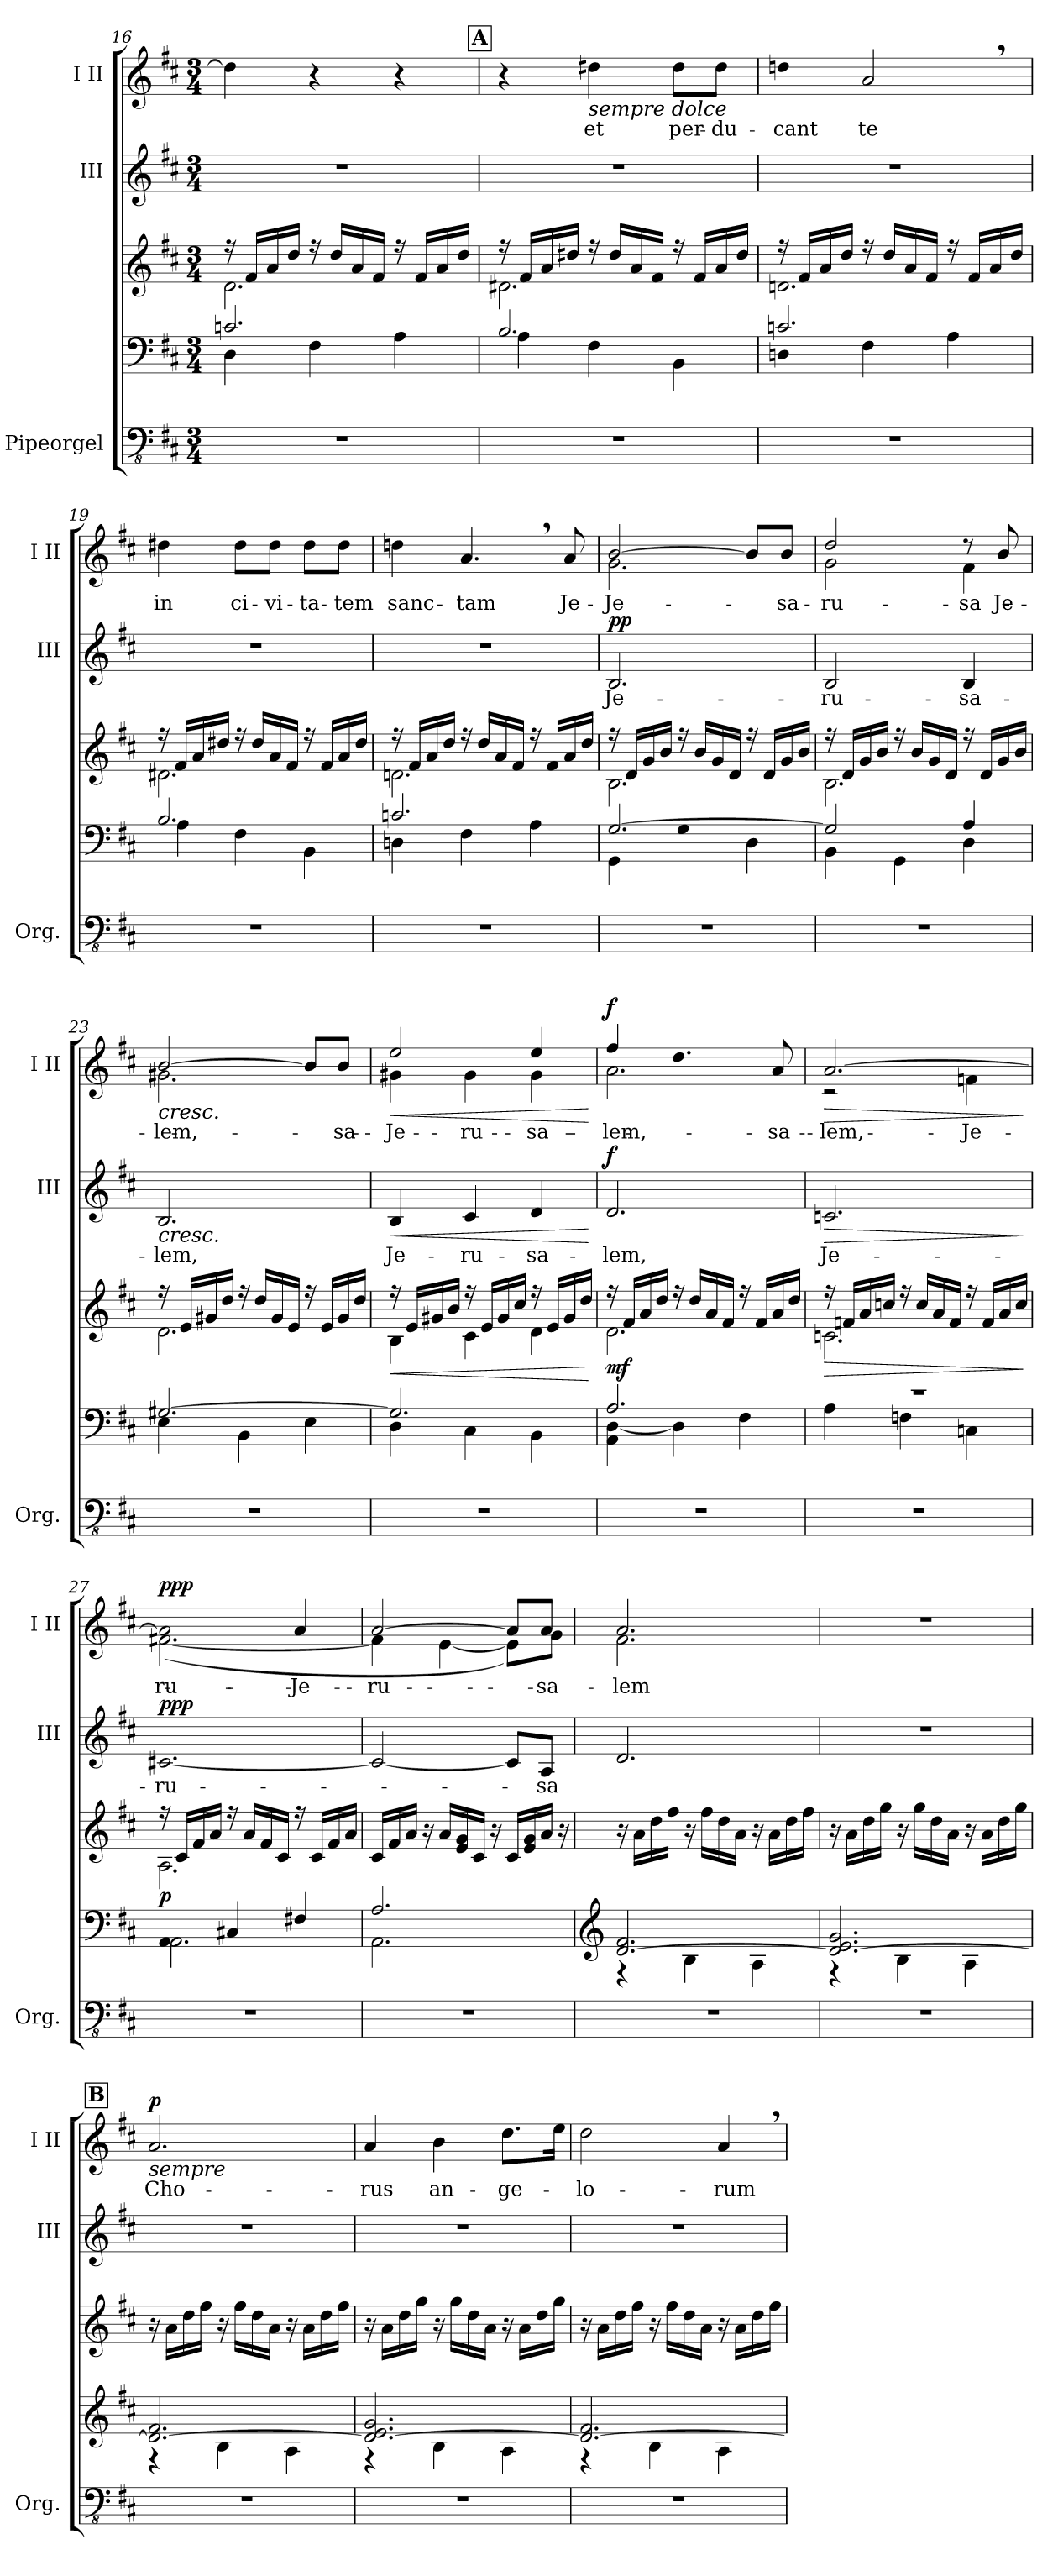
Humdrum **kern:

**kern	**kern	**kern	**dynam	**kern	**text	**dynam	**kern	**text	**dynam
*part3	*part3	*part3	*part3	*part2	*part2	*part2	*part1	*part1	*part1
*staff5	*staff4	*staff3	*staff3/4/5	*staff2	*staff2	*staff2	*staff1	*staff1	*staff1
*I"Pipeorgel	*	*	*	*I"III	*	*	*I"I II	*	*
*I'Org.	*	*	*	*I'III	*	*	*I'I II	*	*
!!LO:PB:g=z
*clefFv4	*clefF4	*clefG2	*	*clefG2	*	*	*clefG2	*	*
*k[f#c#]	*k[f#c#]	*k[f#c#]	*	*k[f#c#]	*	*	*k[f#c#]	*	*
*M3/4	*M3/4	*M3/4	*	*M3/4	*	*	*M3/4	*	*
=16	=16	=16	=16	=16	=16	=16	=16	=16	=16
*	*^	*^	*	*	*	*	*	*	*
2.r	2.cn/	4D\	16r	2.d\	.	2.r	.	.	4dd\]	.	.
.	.	.	16f#/LL	.	.	.	.	.	.	.	.
.	.	.	16a/	.	.	.	.	.	.	.	.
.	.	.	16dd/JJ	.	.	.	.	.	.	.	.
.	.	4F#\	16r	.	.	.	.	.	4r	.	.
.	.	.	16dd/LL	.	.	.	.	.	.	.	.
.	.	.	16a/	.	.	.	.	.	.	.	.
.	.	.	16f#/JJ	.	.	.	.	.	.	.	.
.	.	4A\	16r	.	.	.	.	.	4r	.	.
.	.	.	16f#/LL	.	.	.	.	.	.	.	.
.	.	.	16a/	.	.	.	.	.	.	.	.
.	.	.	16dd/JJ	.	.	.	.	.	.	.	.
!!LO:REH:place=s1:a:B:fs=14:t=A
=17	=17	=17	=17	=17	=17	=17	=17	=17	=17	=17	=17
2.r	2.B/	4A\	16r	2.d#X\	.	2.r	.	.	4r	.	.
.	.	.	16f#/LL	.	.	.	.	.	.	.	.
.	.	.	16a/	.	.	.	.	.	.	.	.
.	.	.	16dd#X/JJ	.	.	.	.	.	.	.	.
!	!	!	!	!	!	!	!	!	!LO:TX:b:i:t=sempre dolce	!	!
.	.	4F#\	16r	.	.	.	.	.	4dd#X\	et	.
.	.	.	16dd#/LL	.	.	.	.	.	.	.	.
.	.	.	16a/	.	.	.	.	.	.	.	.
.	.	.	16f#/JJ	.	.	.	.	.	.	.	.
.	.	4BB\	16r	.	.	.	.	.	8dd#\L	per-	.
.	.	.	16f#/LL	.	.	.	.	.	.	.	.
.	.	.	16a/	.	.	.	.	.	8dd#\J	-du-	.
.	.	.	16dd#/JJ	.	.	.	.	.	.	.	.
=18	=18	=18	=18	=18	=18	=18	=18	=18	=18	=18	=18
2.r	2.cn/	4Dn\	16r	2.dn\	.	2.r	.	.	4ddn\	-cant	.
.	.	.	16f#/LL	.	.	.	.	.	.	.	.
.	.	.	16a/	.	.	.	.	.	.	.	.
.	.	.	16dd/JJ	.	.	.	.	.	.	.	.
.	.	4F#\	16r	.	.	.	.	.	2a,/	te	.
.	.	.	16dd/LL	.	.	.	.	.	.	.	.
.	.	.	16a/	.	.	.	.	.	.	.	.
.	.	.	16f#/JJ	.	.	.	.	.	.	.	.
.	.	4A\	16r	.	.	.	.	.	.	.	.
.	.	.	16f#/LL	.	.	.	.	.	.	.	.
.	.	.	16a/	.	.	.	.	.	.	.	.
.	.	.	16dd/JJ	.	.	.	.	.	.	.	.
!!LO:LB:g=z
=19	=19	=19	=19	=19	=19	=19	=19	=19	=19	=19	=19
!	!	!	!	!	!	!	!	!	!	!LO:LY:a	!
2.r	2.B/	4A\	16r	2.d#X\	.	2.r	.	.	4dd#X\	in	.
.	.	.	16f#/LL	.	.	.	.	.	.	.	.
.	.	.	16a/	.	.	.	.	.	.	.	.
.	.	.	16dd#X/JJ	.	.	.	.	.	.	.	.
!	!	!	!	!	!	!	!	!	!	!LO:LY:a	!
.	.	4F#\	16r	.	.	.	.	.	8dd#\L	ci-	.
.	.	.	16dd#/LL	.	.	.	.	.	.	.	.
!	!	!	!	!	!	!	!	!	!	!LO:LY:a	!
.	.	.	16a/	.	.	.	.	.	8dd#\J	-vi-	.
.	.	.	16f#/JJ	.	.	.	.	.	.	.	.
!	!	!	!	!	!	!	!	!	!	!LO:LY:a	!
.	.	4BB\	16r	.	.	.	.	.	8dd#\L	-ta-	.
.	.	.	16f#/LL	.	.	.	.	.	.	.	.
!	!	!	!	!	!	!	!	!	!	!LO:LY:a	!
.	.	.	16a/	.	.	.	.	.	8dd#\J	-tem	.
.	.	.	16dd#/JJ	.	.	.	.	.	.	.	.
=20	=20	=20	=20	=20	=20	=20	=20	=20	=20	=20	=20
!	!	!	!	!	!	!	!	!	!	!LO:LY:a	!
2.r	2.cn/	4Dn\	16r	2.dn\	.	2.r	.	.	4ddn\	sanc-	.
.	.	.	16f#/LL	.	.	.	.	.	.	.	.
.	.	.	16a/	.	.	.	.	.	.	.	.
.	.	.	16dd/JJ	.	.	.	.	.	.	.	.
!	!	!	!	!	!	!	!	!	!	!LO:LY:a	!
.	.	4F#\	16r	.	.	.	.	.	4.a,/	-tam	.
.	.	.	16dd/LL	.	.	.	.	.	.	.	.
.	.	.	16a/	.	.	.	.	.	.	.	.
.	.	.	16f#/JJ	.	.	.	.	.	.	.	.
.	.	4A\	16r	.	.	.	.	.	.	.	.
.	.	.	16f#/LL	.	.	.	.	.	.	.	.
!	!	!	!	!	!	!	!	!	!	!LO:LY:a	!
.	.	.	16a/	.	.	.	.	.	8a/	Je-	.
.	.	.	16dd/JJ	.	.	.	.	.	.	.	.
=21	=21	=21	=21	=21	=21	=21	=21	=21	=21	=21	=21
!	!	!	!	!	!	!	!LO:LY:b	!	!	!LO:LY:a	!
*	*	*	*	*	*	*	*	*	*^	*	*
!	!	!	!	!	!	!	!	!LO:DY:b	!	!	!LO:LY:b	!
2.r	[2.G/	4GG\	16r	2.B\	.	2.B/	Je-	pp	[2b/	2.g\	Je-	.
.	.	.	16d/LL	.	.	.	.	.	.	.	.	.
.	.	.	16g/	.	.	.	.	.	.	.	.	.
.	.	.	16b/JJ	.	.	.	.	.	.	.	.	.
.	.	4G\	16r	.	.	.	.	.	.	.	.	.
.	.	.	16b/LL	.	.	.	.	.	.	.	.	.
.	.	.	16g/	.	.	.	.	.	.	.	.	.
.	.	.	16d/JJ	.	.	.	.	.	.	.	.	.
.	.	4D\	16r	.	.	.	.	.	8b/L]	.	.	.
.	.	.	16d/LL	.	.	.	.	.	.	.	.	.
!	!	!	!	!	!	!	!	!	!	!	!LO:LY:a	!
.	.	.	16g/	.	.	.	.	.	8b/J	.	-sa-	.
.	.	.	16b/JJ	.	.	.	.	.	.	.	.	.
!!LO:PB:g=z	!!
=22	=22	=22	=22	=22	=22	=22	=22	=22	=22	=22	=22	=22
!	!	!	!	!	!	!	!LO:LY:b	!	!	!	!LO:LY:a	!
!	!	!	!	!	!	!	!	!	!	!	!LO:LY:b	!
2.r	2G/]	4BB\	16r	2.B\	.	2B/	-ru-	.	2dd/	2g\	-ru-	.
.	.	.	16d/LL	.	.	.	.	.	.	.	.	.
.	.	.	16g/	.	.	.	.	.	.	.	.	.
.	.	.	16b/JJ	.	.	.	.	.	.	.	.	.
.	.	4GG\	16r	.	.	.	.	.	.	.	.	.
.	.	.	16b/LL	.	.	.	.	.	.	.	.	.
.	.	.	16g/	.	.	.	.	.	.	.	.	.
.	.	.	16d/JJ	.	.	.	.	.	.	.	.	.
!	!	!	!	!	!	!	!LO:LY:b	!	!	!	!LO:LY:b	!
.	4A/	4D\	16r	.	.	4B/	-sa-	.	8r	4f#\	-sa-	.
.	.	.	16d/LL	.	.	.	.	.	.	.	.	.
!	!	!	!	!	!	!	!	!	!	!	!LO:LY:a	!
.	.	.	16g/	.	.	.	.	.	8b/	.	Je-	.
.	.	.	16b/JJ	.	.	.	.	.	.	.	.	.
=23	=23	=23	=23	=23	=23	=23	=23	=23	=23	=23	=23	=23
!	!	!	!	!	!	!	!	!	!LO:TX:b:i:t=cresc.	!	!	!
!	!	!	!	!	!	!LO:TX:b:i:t=cresc.	!	!	!	!	!	!
!	!	!	!	!	!	!	!LO:LY:b	!	!	!	!LO:LY:a	!
!	!	!	!	!	!	!	!	!	!	!	!LO:LY:b	!
2.r	[2.G#X/	4E\	16r	2.d\	.	2.B/	-lem,	.	[2b/	2.g#X\	-lem,	.
.	.	.	16e/LL	.	.	.	.	.	.	.	.	.
.	.	.	16g#X/	.	.	.	.	.	.	.	.	.
.	.	.	16dd/JJ	.	.	.	.	.	.	.	.	.
.	.	4BB\	16r	.	.	.	.	.	.	.	.	.
.	.	.	16dd/LL	.	.	.	.	.	.	.	.	.
.	.	.	16g#/	.	.	.	.	.	.	.	.	.
.	.	.	16e/JJ	.	.	.	.	.	.	.	.	.
.	.	4E\	16r	.	.	.	.	.	8b/L]	.	.	.
.	.	.	16e/LL	.	.	.	.	.	.	.	.	.
!	!	!	!	!	!	!	!	!	!	!	!LO:LY:a	!
.	.	.	16g#/	.	.	.	.	.	8b/J	.	-sa-	.
.	.	.	16dd/JJ	.	.	.	.	.	.	.	.	.
=24	=24	=24	=24	=24	=24	=24	=24	=24	=24	=24	=24	=24
!	!	!	!	!	!LO:HP:b	!	!LO:LY:b	!LO:HP:b	!	!	!LO:LY:a	!LO:HP:b
!	!	!	!	!	!	!	!	!	!	!	!LO:LY:b	!
2.r	2.G#/]	4D\	16r	4B\	<	4B/	Je-	<	2ee/	4g#X\	Je-	<
.	.	.	16e/LL	.	.	.	.	.	.	.	.	.
.	.	.	16g#X/	.	.	.	.	.	.	.	.	.
.	.	.	16b/JJ	.	.	.	.	.	.	.	.	.
!	!	!	!	!	!	!	!LO:LY:b	!	!	!	!LO:LY:b	!
.	.	4C#\	16r	4c#\	.	4c#/	-ru-	.	.	4g#\	-ru-	.
.	.	.	16e/LL	.	.	.	.	.	.	.	.	.
.	.	.	16g#/	.	.	.	.	.	.	.	.	.
.	.	.	16cc#/JJ	.	.	.	.	.	.	.	.	.
!	!	!	!	!	!	!	!LO:LY:b	!	!	!	!LO:LY:a	!
!	!	!	!	!	!	!	!	!	!	!	!LO:LY:b	!
.	.	4BB\	16r	4d\	.	4d/	-sa-	.	4ee/	4g#\	-sa-	.
.	.	.	16e/LL	.	.	.	.	.	.	.	.	.
.	.	.	16g#/	.	.	.	.	.	.	.	.	.
.	.	.	16dd/JJ	.	.	.	.	.	.	.	.	.
*	*v	*v	*	*	*	*	*	*	*v	*v	*	*
*	*	*v	*v	*	*	*	*	*	*	*
.	.	.	[	.	.	[	.	.	[
!!LO:LB:g=z
=25	=25	=25	=25	=25	=25	=25	=25	=25	=25
*	*^	*^	*	*	*	*	*	*	*
!	!	!	!	!	!	!	!LO:LY:b	!	!	!LO:LY:a	!
*	*	*	*	*	*	*	*	*	*^	*	*
!	!	!	!	!	!LO:DY:b	!	!	!LO:DY:b	!	!	!LO:LY:b	!LO:DY:b
2.r	2.A/	4AA\ [4D\	16r	2.d\	mf	2.d/	-lem,	f	4ff#/	2.a\	-lem,	f
.	.	.	16f#/LL	.	.	.	.	.	.	.	.	.
.	.	.	16a/	.	.	.	.	.	.	.	.	.
.	.	.	16dd/JJ	.	.	.	.	.	.	.	.	.
.	.	4D\]	16r	.	.	.	.	.	4.dd/	.	.	.
.	.	.	16dd/LL	.	.	.	.	.	.	.	.	.
.	.	.	16a/	.	.	.	.	.	.	.	.	.
.	.	.	16f#/JJ	.	.	.	.	.	.	.	.	.
.	.	4F#\	16r	.	.	.	.	.	.	.	.	.
.	.	.	16f#/LL	.	.	.	.	.	.	.	.	.
!	!	!	!	!	!	!	!	!	!	!	!LO:LY:a	!
.	.	.	16a/	.	.	.	.	.	8a/	.	-sa-	.
.	.	.	16dd/JJ	.	.	.	.	.	.	.	.	.
=26	=26	=26	=26	=26	=26	=26	=26	=26	=26	=26	=26	=26
!	!	!	!	!	!LO:HP:b	!	!LO:LY:b	!LO:HP:b	!	!	!LO:LY:a	!LO:HP:b
2.r	2.r	4A\	16r	2.cn\	>	2.cn/	Je-	>	[2.a/	2r	-lem,	>
.	.	.	16fn/LL	.	.	.	.	.	.	.	.	.
.	.	.	16a/	.	.	.	.	.	.	.	.	.
.	.	.	16ccn/JJ	.	.	.	.	.	.	.	.	.
.	.	4Fn\	16r	.	.	.	.	.	.	.	.	.
.	.	.	16cc/LL	.	.	.	.	.	.	.	.	.
.	.	.	16a/	.	.	.	.	.	.	.	.	.
.	.	.	16f/JJ	.	.	.	.	.	.	.	.	.
!	!	!	!	!	!	!	!	!	!	!	!LO:LY:b	!
.	.	4Cn\	16r	.	.	.	.	.	.	4fn\	Je-	.
.	.	.	16f/LL	.	.	.	.	.	.	.	.	.
.	.	.	16a/	.	.	.	.	.	.	.	.	.
.	.	.	16cc/JJ	.	.	.	.	.	.	.	.	.
*	*v	*v	*	*	*	*	*	*	*v	*v	*	*
*	*	*v	*v	*	*	*	*	*	*	*
.	.	.	]	.	.	]	.	.	]
=27	=27	=27	=27	=27	=27	=27	=27	=27	=27
*	*^	*^	*	*	*	*	*	*	*
!	!	!	!	!	!LO:DY:b	!	!LO:LY:b	!LO:DY:b	!	!LO:LY:b	!LO:DY:b
*	*	*	*	*	*	*	*	*	*^	*	*
2.r	4AA/	2.AA\	16r	2.A\	p	[2.c#X/	-ru-	ppp	2a/]	(<[2.f#X\	-ru-	ppp
.	.	.	16c#/LL	.	.	.	.	.	.	.	.	.
.	.	.	16f#/	.	.	.	.	.	.	.	.	.
.	.	.	16a/JJ	.	.	.	.	.	.	.	.	.
.	4C#X/	.	16r	.	.	.	.	.	.	.	.	.
.	.	.	16a/LL	.	.	.	.	.	.	.	.	.
.	.	.	16f#/	.	.	.	.	.	.	.	.	.
.	.	.	16c#/JJ	.	.	.	.	.	.	.	.	.
!	!	!	!	!	!	!	!	!	!	!	!LO:LY:a	!
.	4F#X/	.	16r	.	.	.	.	.	4a/	.	Je-	.
.	.	.	16c#/LL	.	.	.	.	.	.	.	.	.
.	.	.	16f#/	.	.	.	.	.	.	.	.	.
.	.	.	16a/JJ	.	.	.	.	.	.	.	.	.
*	*	*	*v	*v	*	*	*	*	*	*	*	*
!!LO:PB:g=z	!!
=28	=28	=28	=28	=28	=28	=28	=28	=28	=28	=28	=28
2.r	2.A/	2.AA\	16c#/LL	.	2c#/_	.	.	[2a/	4f#\]	-ru-	.
.	.	.	16f#/	.	.	.	.	.	.	.	.
.	.	.	16a/JJ	.	.	.	.	.	.	.	.
.	.	.	16r	.	.	.	.	.	.	.	.
.	.	.	16a/LL	.	.	.	.	.	[4e\	.	.
.	.	.	16e/ 16g/	.	.	.	.	.	.	.	.
.	.	.	16c#/JJ	.	.	.	.	.	.	.	.
.	.	.	16r	.	.	.	.	.	.	.	.
.	.	.	16c#/LL	.	8c#/L]	.	.	8a/L]	8e\L])	.	.
.	.	.	16e/ 16g/	.	.	.	.	.	.	.	.
!	!	!	!	!	!	!LO:LY:b	!	!	!	!LO:LY:b	!
.	.	.	16a/JJ	.	8A/J	-sa	.	8a/J	8g\J	-sa	.
.	.	.	16r	.	.	.	.	.	.	.	.
=29	=29	=29	=29	=29	=29	=29	=29	=29	=29	=29	=29
*	*clefG2	*	*	*	*	*	*	*	*	*	*
2.r	[2.d/ 2.f#/	4r	16r	.	2.d/	.	.	2.a/	2.f#\	-lem	.
.	.	.	16a\LL	.	.	.	.	.	.	.	.
.	.	.	16dd\	.	.	.	.	.	.	.	.
.	.	.	16ff#\JJ	.	.	.	.	.	.	.	.
.	.	4B\	16r	.	.	.	.	.	.	.	.
.	.	.	16ff#\LL	.	.	.	.	.	.	.	.
.	.	.	16dd\	.	.	.	.	.	.	.	.
.	.	.	16a\JJ	.	.	.	.	.	.	.	.
.	.	4A\	16r	.	.	.	.	.	.	.	.
.	.	.	16a\LL	.	.	.	.	.	.	.	.
.	.	.	16dd\	.	.	.	.	.	.	.	.
.	.	.	16ff#\JJ	.	.	.	.	.	.	.	.
*	*	*	*	*	*	*	*	*v	*v	*	*
=30	=30	=30	=30	=30	=30	=30	=30	=30	=30	=30
2.r	2.d/_ 2.e/ 2.g/	4r	16r	.	2.r	.	.	2.r	.	.
.	.	.	16a\LL	.	.	.	.	.	.	.
.	.	.	16dd\	.	.	.	.	.	.	.
.	.	.	16gg\JJ	.	.	.	.	.	.	.
.	.	4B\	16r	.	.	.	.	.	.	.
.	.	.	16gg\LL	.	.	.	.	.	.	.
.	.	.	16dd\	.	.	.	.	.	.	.
.	.	.	16a\JJ	.	.	.	.	.	.	.
.	.	4A\	16r	.	.	.	.	.	.	.
.	.	.	16a\LL	.	.	.	.	.	.	.
.	.	.	16dd\	.	.	.	.	.	.	.
.	.	.	16gg\JJ	.	.	.	.	.	.	.
!!LO:LB:g=z
!!LO:REH:place=s1:a:B:fs=14:t=B
=31	=31	=31	=31	=31	=31	=31	=31	=31	=31	=31
!	!	!	!	!	!	!	!	!LO:TX:b:i:t=sempre	!	!
!	!	!	!	!	!	!	!	!	!	!LO:DY:b
2.r	2.d/_ 2.f#/	4r	16r	.	2.r	.	.	2.a/	Cho-	p
.	.	.	16a\LL	.	.	.	.	.	.	.
.	.	.	16dd\	.	.	.	.	.	.	.
.	.	.	16ff#\JJ	.	.	.	.	.	.	.
.	.	4B\	16r	.	.	.	.	.	.	.
.	.	.	16ff#\LL	.	.	.	.	.	.	.
.	.	.	16dd\	.	.	.	.	.	.	.
.	.	.	16a\JJ	.	.	.	.	.	.	.
.	.	4A\	16r	.	.	.	.	.	.	.
.	.	.	16a\LL	.	.	.	.	.	.	.
.	.	.	16dd\	.	.	.	.	.	.	.
.	.	.	16ff#\JJ	.	.	.	.	.	.	.
=32	=32	=32	=32	=32	=32	=32	=32	=32	=32	=32
2.r	2.d/_ 2.e/ 2.g/	4r	16r	.	2.r	.	.	4a/	rus	.
.	.	.	16a\LL	.	.	.	.	.	.	.
.	.	.	16dd\	.	.	.	.	.	.	.
.	.	.	16gg\JJ	.	.	.	.	.	.	.
.	.	4B\	16r	.	.	.	.	4b\	an-	.
.	.	.	16gg\LL	.	.	.	.	.	.	.
.	.	.	16dd\	.	.	.	.	.	.	.
.	.	.	16a\JJ	.	.	.	.	.	.	.
.	.	4A\	16r	.	.	.	.	8.dd\L	-ge-	.
.	.	.	16a\LL	.	.	.	.	.	.	.
.	.	.	16dd\	.	.	.	.	.	.	.
.	.	.	16gg\JJ	.	.	.	.	16ee\Jk	.	.
=33	=33	=33	=33	=33	=33	=33	=33	=33	=33	=33
2.r	2.d/_ 2.f#/	4r	16r	.	2.r	.	.	2dd\	-lo-	.
.	.	.	16a\LL	.	.	.	.	.	.	.
.	.	.	16dd\	.	.	.	.	.	.	.
.	.	.	16ff#\JJ	.	.	.	.	.	.	.
.	.	4B\	16r	.	.	.	.	.	.	.
.	.	.	16ff#\LL	.	.	.	.	.	.	.
.	.	.	16dd\	.	.	.	.	.	.	.
.	.	.	16a\JJ	.	.	.	.	.	.	.
.	.	4A\	16r	.	.	.	.	4a,/	-rum	.
.	.	.	16a\LL	.	.	.	.	.	.	.
.	.	.	16dd\	.	.	.	.	.	.	.
.	.	.	16ff#\JJ	.	.	.	.	.	.	.
*	*v	*v	*	*	*	*	*	*	*	*
=	=	=	=	=	=	=	=	=	=
*-	*-	*-	*-	*-	*-	*-	*-	*-	*-
